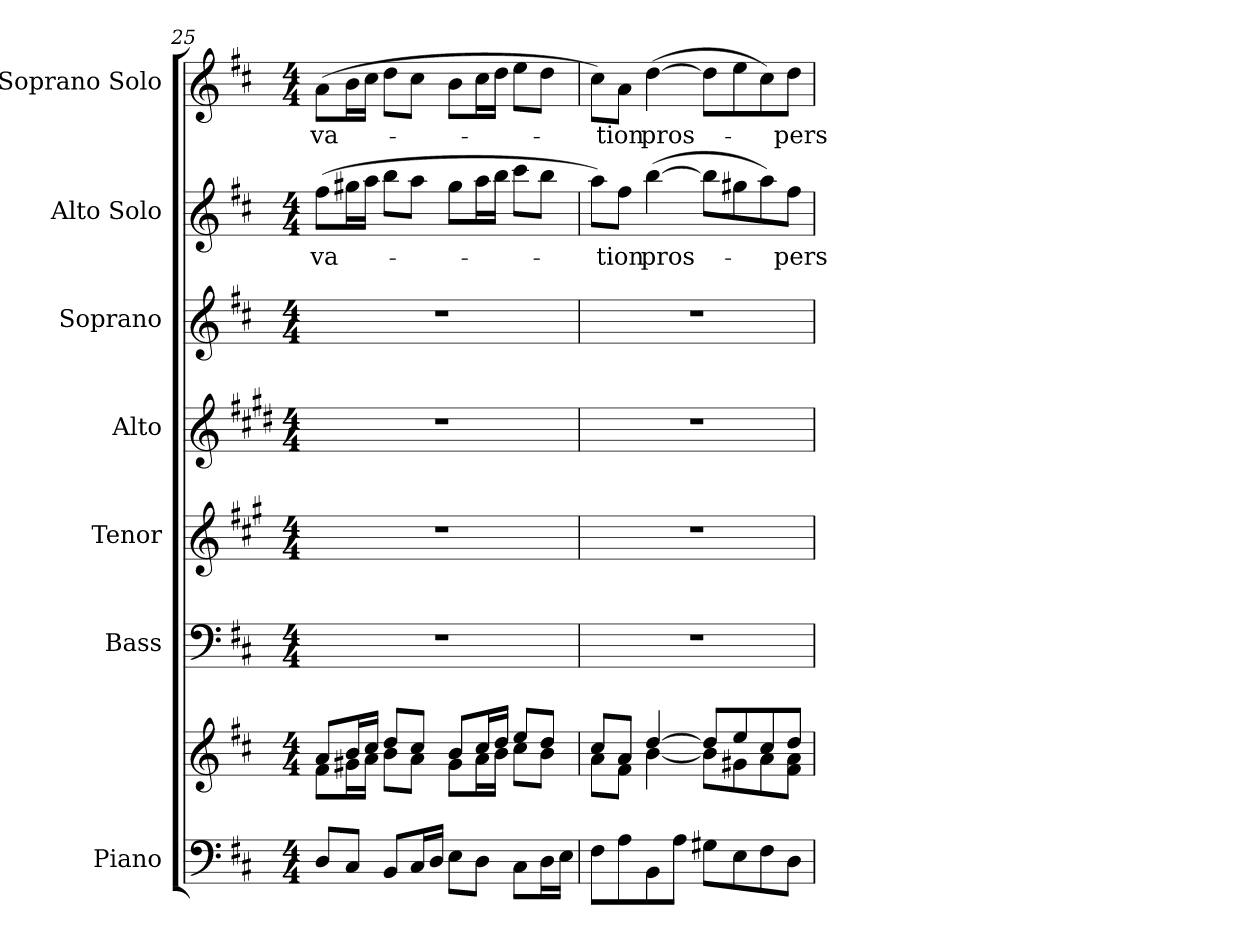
**kern	**kern	**kern	**kern	**kern	**kern	**kern	**text	**kern	**text
*part7	*part7	*part6	*part5	*part4	*part3	*part2	*part2	*part1	*part1
*staff8	*staff7	*staff6	*staff5	*staff4	*staff3	*staff2	*staff2	*staff1	*staff1
*I"Piano	*	*I"Bass	*I"Tenor	*I"Alto	*I"Soprano	*I"Alto Solo	*	*I"Soprano Solo	*
*I'Pno.	*	*I'B.	*I'T.	*I'A.	*I'S.	*I'A. Solo	*	*I'S. Solo	*
*clefF4	*clefG2	*clefF4	*clefG2	*clefG2	*clefG2	*clefG2	*	*clefG2	*
*	*	*	*ITrd4c7	*ITrd1c2	*ITrd-7c-12	*ITrd12c21	*	*	*
*k[f#c#]	*k[f#c#]	*k[f#c#]	*k[f#c#]	*k[f#c#]	*k[f#c#]	*k[f#c#]	*	*k[f#c#]	*
*D:	*D:	*D:	*D:	*D:	*D:	*D:	*	*D:	*
*M4/4	*M4/4	*M4/4	*M4/4	*M4/4	*M4/4	*M4/4	*	*M4/4	*
=25	=25	=25	=25	=25	=25	=25	=25	=25	=25
*	*^	*	*	*	*	*	*	*	*
!	!	!	!	!	!	!	!	!LO:LY:b:color=#000000	!	!
!	!	!	!	!	!	!	!	!	!	!LO:LY:b:color=#000000
8Di/L	8ai/L	8f#i\L	1r	1r	1r	1r	(8f#i\L	-va-	(8ai\L	-va-
8C#i/J	16bi/L	16g#Xi\L	.	.	.	.	16g#Xi\L	.	16bi\L	.
.	16cc#i/JJ	16ai\JJ	.	.	.	.	16ai\JJ	.	16cc#i\JJ	.
8BBi/L	8ddi/L	8bi\L	.	.	.	.	8bi\L	.	8ddi\L	.
16C#i/L	8cc#i/J	8ai\J	.	.	.	.	8ai\J	.	8cc#i\J	.
16Di/JJ	.	.	.	.	.	.	.	.	.	.
8Ei\L	8bi/L	8g#i\L	.	.	.	.	8g#i\L	.	8bi\L	.
8Di\J	16cc#i/L	16ai\L	.	.	.	.	16ai\L	.	16cc#i\L	.
.	16ddi/JJ	16bi\JJ	.	.	.	.	16bi\JJ	.	16ddi\JJ	.
8C#i\L	8eei/L	8cc#i\L	.	.	.	.	8cc#i\L	.	8eei\L	.
16Di\L	8ddi/J	8bi\J	.	.	.	.	8bi\J	.	8ddi\J	.
16Ei\JJ	.	.	.	.	.	.	.	.	.	.
=26	=26	=26	=26	=26	=26	=26	=26	=26	=26	=26
8F#i\L	8cc#i/L	8ai\L	1r	1r	1r	1r	8ai\L)	.	8cc#i\L)	.
!	!	!	!	!	!	!	!	!LO:LY:b:color=#000000	!	!
!	!	!	!	!	!	!	!	!	!	!LO:LY:b:color=#000000
8Ai\	8ai/J	8f#i\J	.	.	.	.	8f#i\J	-tion	8ai\J	-tion
!	!	!	!	!	!	!	!	!LO:LY:b:color=#000000	!	!
!	!	!	!	!	!	!	!	!	!	!LO:LY:b:color=#000000
8BBi\	[4ddi/	[4bi\	.	.	.	.	([4bi\	pros-	([4ddi\	pros-
8Ai\J	.	.	.	.	.	.	.	.	.	.
8G#Xi\L	8ddi/L]	8bi\L]	.	.	.	.	8bi\L]	.	8ddi\L]	.
8Ei\	8eei/	8g#Xi\	.	.	.	.	8g#Xi\	.	8eei\	.
8F#i\	8cc#i/	8ai\	.	.	.	.	8ai\)	.	8cc#i\)	.
!	!	!	!	!	!	!	!	!LO:LY:b:color=#000000	!	!
!	!	!	!	!	!	!	!	!	!	!LO:LY:b:color=#000000
8Di\J	8ddi/J	8f#i\ 8aiJ	.	.	.	.	8f#i\J	-pers	8ddi\J	-pers
*	*v	*v	*	*	*	*	*	*	*	*
=	=	=	=	=	=	=	=	=	=
*-	*-	*-	*-	*-	*-	*-	*-	*-	*-
